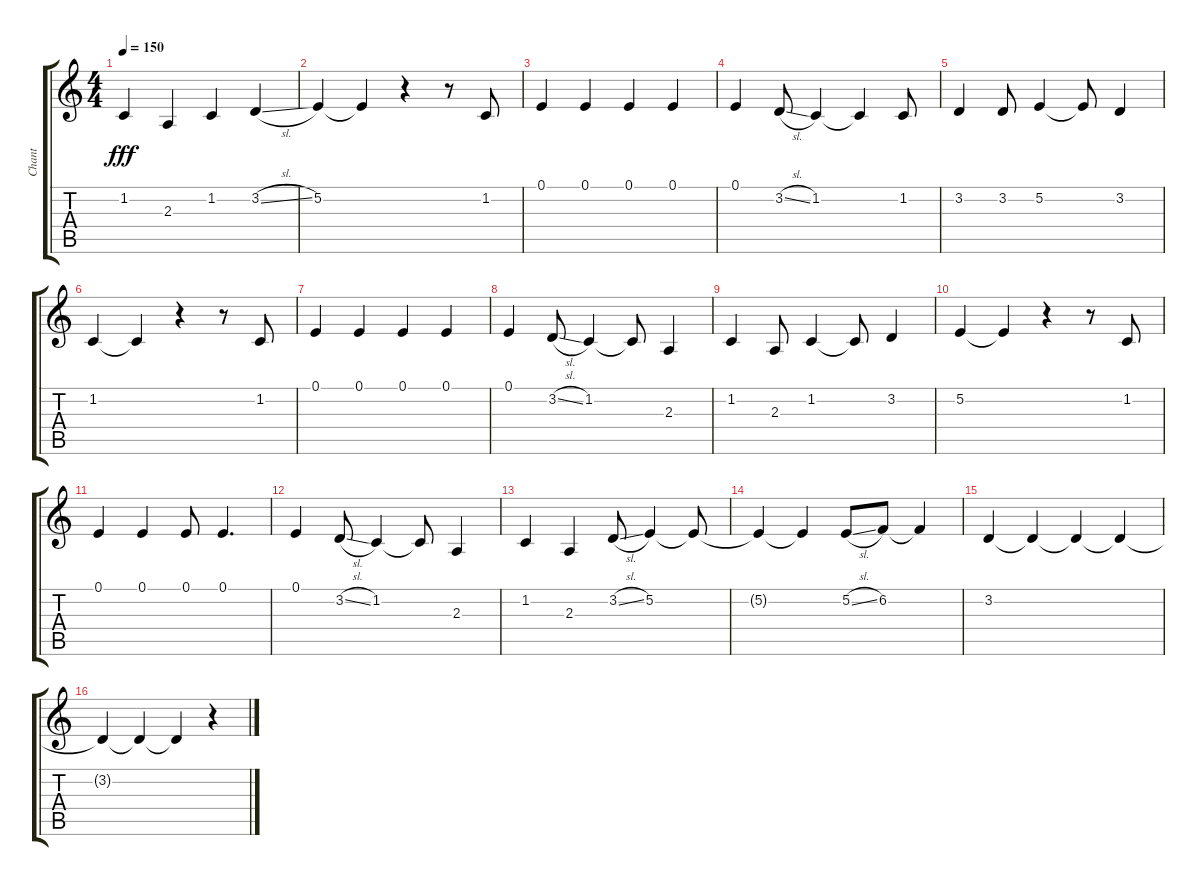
\track ("Chant" "Chant") {instrument oboe}
\staff {score tabs}
\tuning (E4 B3 G3 D3 A2 E2) {hide}
\ts (4 4)
\tempo 150
\clef g2
\ks c
1.2.4{dy fff} 2.3.4 1.2.4 3.2{sl}.4 |
5.2.4 5.2{t}.4 r.4 r.8 1.2.8 |
0.1.4 0.1.4 0.1.4 0.1.4 |
0.1.4 3.2{sl}.8 1.2.4 1.2{t}.4 1.2.8 |
3.2.4 3.2.8 5.2.4 5.2{t}.8 3.2.4 |
1.2.4 1.2{t}.4 r.4 r.8 1.2.8 |
0.1.4 0.1.4 0.1.4 0.1.4 |
0.1.4 3.2{sl}.8 1.2.4 1.2{t}.8 2.3.4 |
1.2.4 2.3.8 1.2.4 1.2{t}.8 3.2.4 |
5.2.4 5.2{t}.4 r.4 r.8 1.2.8 |
0.1.4 0.1.4 0.1.8 0.1.4{d} |
0.1.4 3.2{sl}.8 1.2.4 1.2{t}.8 2.3.4 |
1.2.4 2.3.4 3.2{sl}.8 5.2.4 5.2{t}.8 |
5.2{t}.4 5.2{t}.4 5.2{sl}.8 6.2.8 6.2{t}.4 |
3.2.4 3.2{t}.4 3.2{t}.4 3.2{t}.4 |
3.2{t}.4 3.2{t}.4 3.2{t}.4 r.4
